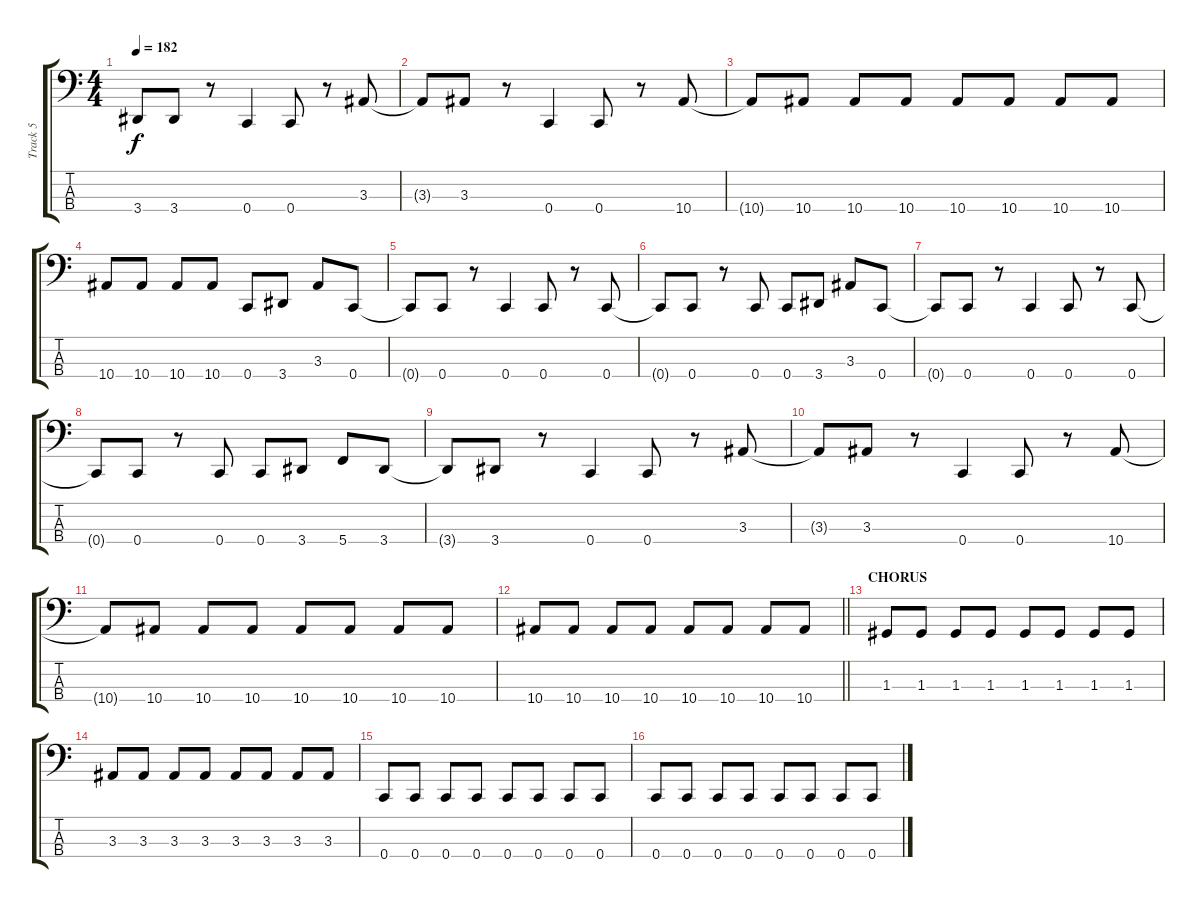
\track ("Track 5" "Track 5") {instrument electricbassfinger}
\staff {score tabs}
\tuning (F2 C2 G1 C1) {hide}
\ts (4 4)
\tempo 182
\clef f4
\ks c
3.4{t}.8{dy f} 3.4.8 r.8 0.4.4 0.4.8 r.8 3.3.8 |
3.3{t}.8 3.3.8 r.8 0.4.4 0.4.8 r.8 10.4.8 |
10.4{t}.8 10.4.8 10.4.8 10.4.8 10.4.8 10.4.8 10.4.8 10.4.8 |
10.4.8 10.4.8 10.4.8 10.4.8 0.4.8 3.4.8 3.3.8 0.4.8 |
0.4{t}.8 0.4.8 r.8 0.4.4 0.4.8 r.8 0.4.8 |
0.4{t}.8 0.4.8 r.8 0.4.8 0.4.8 3.4.8 3.3.8 0.4.8 |
0.4{t}.8 0.4.8 r.8 0.4.4 0.4.8 r.8 0.4.8 |
0.4{t}.8 0.4.8 r.8 0.4.8 0.4.8 3.4.8 5.4.8 3.4.8 |
3.4{t}.8 3.4.8 r.8 0.4.4 0.4.8 r.8 3.3.8 |
3.3{t}.8 3.3.8 r.8 0.4.4 0.4.8 r.8 10.4.8 |
10.4{t}.8 10.4.8 10.4.8 10.4.8 10.4.8 10.4.8 10.4.8 10.4.8 |
\barLineRight lightlight
10.4.8 10.4.8 10.4.8 10.4.8 10.4.8 10.4.8 10.4.8 10.4.8 |
\section ("" "CHORUS")
1.3.8 1.3.8 1.3.8 1.3.8 1.3.8 1.3.8 1.3.8 1.3.8 |
3.3.8 3.3.8 3.3.8 3.3.8 3.3.8 3.3.8 3.3.8 3.3.8 |
0.4.8 0.4.8 0.4.8 0.4.8 0.4.8 0.4.8 0.4.8 0.4.8 |
0.4.8 0.4.8 0.4.8 0.4.8 0.4.8 0.4.8 0.4.8 0.4.8
